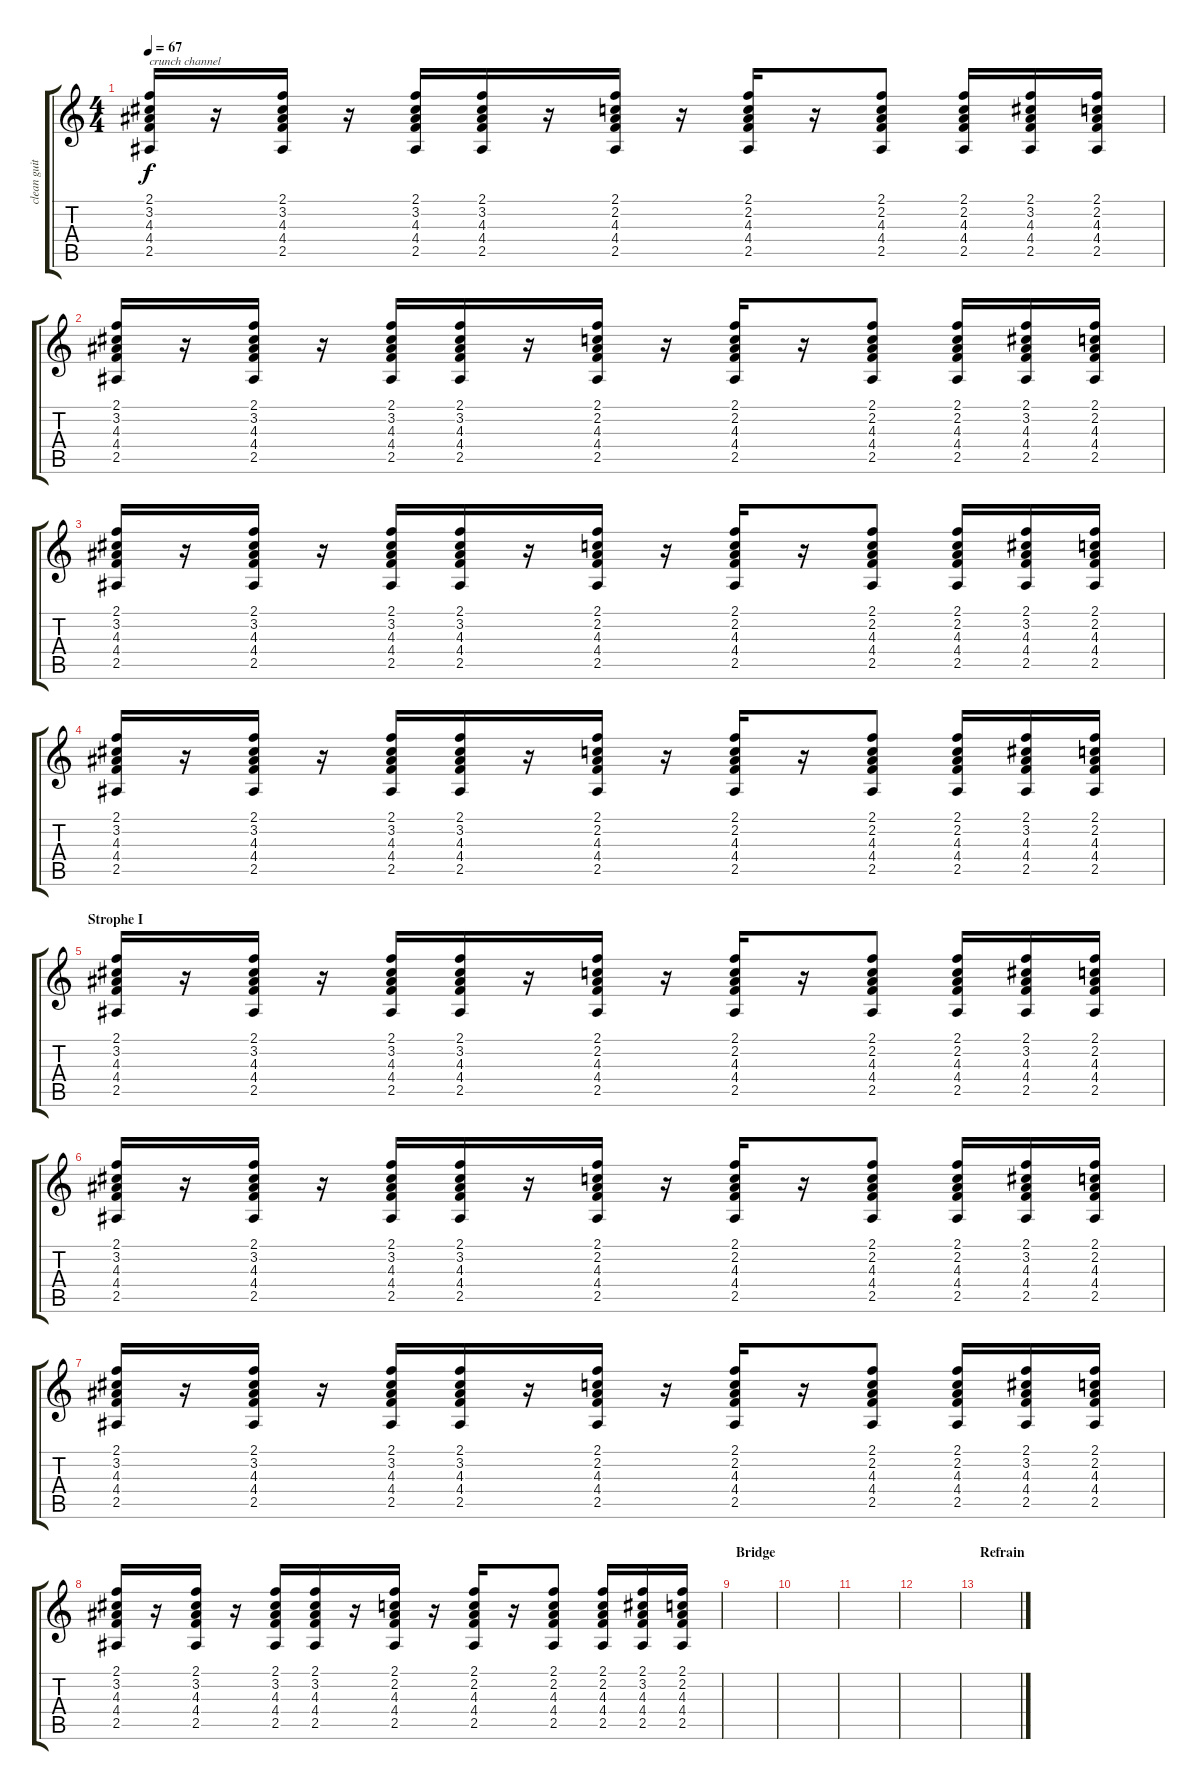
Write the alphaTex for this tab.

\track ("clean guitar" "clean guit") {instrument electricguitarclean}
\staff {score tabs}
\tuning (Eb4 Bb3 Gb3 Db3 Ab2 Db2) {hide}
\ts (4 4)
\tempo 67
\clef g2
\ks c
(2.1 3.2 4.3 4.4 2.5).16{txt "crunch channel" dy f instrument electricguitarclean} r.16 (2.1 3.2 4.3 4.4 2.5).16 r.16 (2.1 3.2 4.3 4.4 2.5).16 (2.1 3.2 4.3 4.4 2.5).16 r.16 (2.1 2.2 4.3 4.4 2.5).16 r.16 (2.1 2.2 4.3 4.4 2.5).16 r.16 (2.1 2.2 4.3 4.4 2.5).8 (2.1 2.2 4.3 4.4 2.5).16 (2.1 3.2 4.3 4.4 2.5).16 (2.1 2.2 4.3 4.4 2.5).16 |
(2.1 3.2 4.3 4.4 2.5).16 r.16 (2.1 3.2 4.3 4.4 2.5).16 r.16 (2.1 3.2 4.3 4.4 2.5).16 (2.1 3.2 4.3 4.4 2.5).16 r.16 (2.1 2.2 4.3 4.4 2.5).16 r.16 (2.1 2.2 4.3 4.4 2.5).16 r.16 (2.1 2.2 4.3 4.4 2.5).8 (2.1 2.2 4.3 4.4 2.5).16 (2.1 3.2 4.3 4.4 2.5).16 (2.1 2.2 4.3 4.4 2.5).16 |
(2.1 3.2 4.3 4.4 2.5).16 r.16 (2.1 3.2 4.3 4.4 2.5).16 r.16 (2.1 3.2 4.3 4.4 2.5).16 (2.1 3.2 4.3 4.4 2.5).16 r.16 (2.1 2.2 4.3 4.4 2.5).16 r.16 (2.1 2.2 4.3 4.4 2.5).16 r.16 (2.1 2.2 4.3 4.4 2.5).8 (2.1 2.2 4.3 4.4 2.5).16 (2.1 3.2 4.3 4.4 2.5).16 (2.1 2.2 4.3 4.4 2.5).16 |
(2.1 3.2 4.3 4.4 2.5).16 r.16 (2.1 3.2 4.3 4.4 2.5).16 r.16 (2.1 3.2 4.3 4.4 2.5).16 (2.1 3.2 4.3 4.4 2.5).16 r.16 (2.1 2.2 4.3 4.4 2.5).16 r.16 (2.1 2.2 4.3 4.4 2.5).16 r.16 (2.1 2.2 4.3 4.4 2.5).8 (2.1 2.2 4.3 4.4 2.5).16 (2.1 3.2 4.3 4.4 2.5).16 (2.1 2.2 4.3 4.4 2.5).16 |
\section ("" "Strophe I")
(2.1 3.2 4.3 4.4 2.5).16 r.16 (2.1 3.2 4.3 4.4 2.5).16 r.16 (2.1 3.2 4.3 4.4 2.5).16 (2.1 3.2 4.3 4.4 2.5).16 r.16 (2.1 2.2 4.3 4.4 2.5).16 r.16 (2.1 2.2 4.3 4.4 2.5).16 r.16 (2.1 2.2 4.3 4.4 2.5).8 (2.1 2.2 4.3 4.4 2.5).16 (2.1 3.2 4.3 4.4 2.5).16 (2.1 2.2 4.3 4.4 2.5).16 |
(2.1 3.2 4.3 4.4 2.5).16 r.16 (2.1 3.2 4.3 4.4 2.5).16 r.16 (2.1 3.2 4.3 4.4 2.5).16 (2.1 3.2 4.3 4.4 2.5).16 r.16 (2.1 2.2 4.3 4.4 2.5).16 r.16 (2.1 2.2 4.3 4.4 2.5).16 r.16 (2.1 2.2 4.3 4.4 2.5).8 (2.1 2.2 4.3 4.4 2.5).16 (2.1 3.2 4.3 4.4 2.5).16 (2.1 2.2 4.3 4.4 2.5).16 |
(2.1 3.2 4.3 4.4 2.5).16 r.16 (2.1 3.2 4.3 4.4 2.5).16 r.16 (2.1 3.2 4.3 4.4 2.5).16 (2.1 3.2 4.3 4.4 2.5).16 r.16 (2.1 2.2 4.3 4.4 2.5).16 r.16 (2.1 2.2 4.3 4.4 2.5).16 r.16 (2.1 2.2 4.3 4.4 2.5).8 (2.1 2.2 4.3 4.4 2.5).16 (2.1 3.2 4.3 4.4 2.5).16 (2.1 2.2 4.3 4.4 2.5).16 |
(2.1 3.2 4.3 4.4 2.5).16 r.16 (2.1 3.2 4.3 4.4 2.5).16 r.16 (2.1 3.2 4.3 4.4 2.5).16 (2.1 3.2 4.3 4.4 2.5).16 r.16 (2.1 2.2 4.3 4.4 2.5).16 r.16 (2.1 2.2 4.3 4.4 2.5).16 r.16 (2.1 2.2 4.3 4.4 2.5).8 (2.1 2.2 4.3 4.4 2.5).16 (2.1 3.2 4.3 4.4 2.5).16 (2.1 2.2 4.3 4.4 2.5).16 |
\section ("" "Bridge")
|
|
|
|
\section ("" "Refrain")
